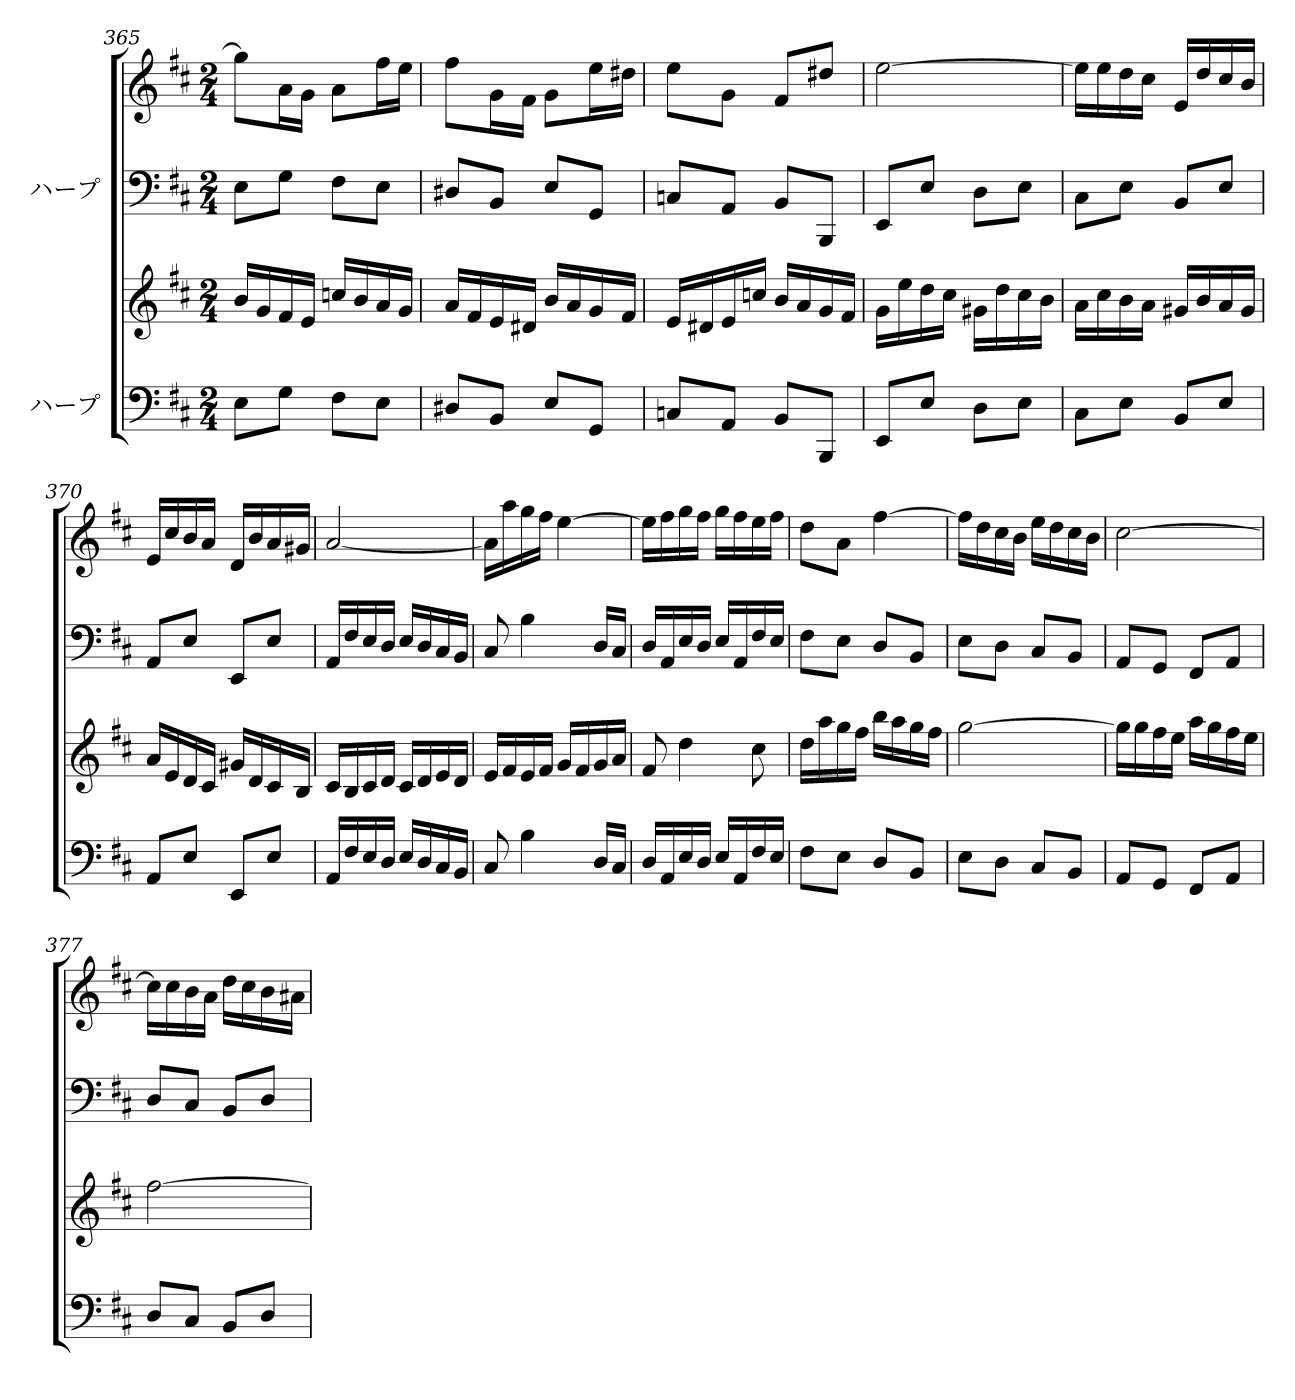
**kern	**kern	**kern	**kern
*part2	*part2	*part1	*part1
*staff4	*staff3	*staff2	*staff1
*I"ハープ	*	*I"ハープ	*
*clefF4	*clefG2	*clefF4	*clefG2
*k[f#c#]	*k[f#c#]	*k[f#c#]	*k[f#c#]
*M2/4	*M2/4	*M2/4	*M2/4
=365	=365	=365	=365
8E\L	16b/LL	8E\L	8gg\L]
.	16g/	.	.
8G\J	16f#/	8G\J	16a\L
.	16e/JJ	.	16g\JJ
8F#\L	16ccn/LL	8F#\L	8a\L
.	16b/	.	.
8E\J	16a/	8E\J	16ff#\L
.	16g/JJ	.	16ee\JJ
=366	=366	=366	=366
8D#X/L	16a/LL	8D#X/L	8ff#\L
.	16f#/	.	.
8BB/J	16e/	8BB/J	16g\L
.	16d#X/JJ	.	16f#\JJ
8E/L	16b/LL	8E/L	8g\L
.	16a/	.	.
8GG/J	16g/	8GG/J	16ee\L
.	16f#/JJ	.	16dd#X\JJ
!!LO:LB:g=z
=367	=367	=367	=367
8Cn/L	16e/LL	8Cn/L	8ee\L
.	16d#X/	.	.
8AA/J	16e/	8AA/J	8g\J
.	16ccn/JJ	.	.
8BB/L	16b/LL	8BB/L	8f#/L
.	16a/	.	.
8BBB/J	16g/	8BBB/J	8dd#X/J
.	16f#/JJ	.	.
=368	=368	=368	=368
8EE/L	16g\LL	8EE/L	[2ee\
.	16ee\	.	.
8E/J	16dd\	8E/J	.
.	16cc#\JJ	.	.
8D\L	16g#X\LL	8D\L	.
.	16dd\	.	.
8E\J	16cc#\	8E\J	.
.	16b\JJ	.	.
=369	=369	=369	=369
8C#\L	16a\LL	8C#\L	16ee\LL]
.	16cc#\	.	16ee\
8E\J	16b\	8E\J	16dd\
.	16a\JJ	.	16cc#\JJ
8BB/L	16g#X/LL	8BB/L	16e/LL
.	16b/	.	16dd/
8E/J	16a/	8E/J	16cc#/
.	16g#/JJ	.	16b/JJ
=370	=370	=370	=370
8AA/L	16a/LL	8AA/L	16e/LL
.	16e/	.	16cc#/
8E/J	16d/	8E/J	16b/
.	16c#/JJ	.	16a/JJ
8EE/L	16g#X/LL	8EE/L	16d/LL
.	16d/	.	16b/
8E/J	16c#/	8E/J	16a/
.	16B/JJ	.	16g#X/JJ
=371	=371	=371	=371
16AA/LL	16c#/LL	16AA/LL	[2a/
16F#/	16B/	16F#/	.
16E/	16c#/	16E/	.
16D/JJ	16d/JJ	16D/JJ	.
16E/LL	16c#/LL	16E/LL	.
16D/	16d/	16D/	.
16C#/	16e/	16C#/	.
16BB/JJ	16d/JJ	16BB/JJ	.
!!LO:LB:g=z
=372	=372	=372	=372
8C#/	16e/LL	8C#/	16a\LL]
.	16f#/	.	16aa\
4B\	16e/	4B\	16gg\
.	16f#/JJ	.	16ff#\JJ
.	16g/LL	.	[4ee\
.	16f#/	.	.
16D/LL	16g/	16D/LL	.
16C#/JJ	16a/JJ	16C#/JJ	.
=373	=373	=373	=373
16D/LL	8f#/	16D/LL	16ee\LL]
16AA/	.	16AA/	16ff#\
16E/	4dd\	16E/	16gg\
16D/JJ	.	16D/JJ	16ff#\JJ
16E/LL	.	16E/LL	16gg\LL
16AA/	.	16AA/	16ff#\
16F#/	8cc#\	16F#/	16ee\
16E/JJ	.	16E/JJ	16ff#\JJ
=374	=374	=374	=374
8F#\L	16dd\LL	8F#\L	8dd\L
.	16aa\	.	.
8E\J	16gg\	8E\J	8a\J
.	16ff#\JJ	.	.
8D/L	16bb\LL	8D/L	[4ff#\
.	16aa\	.	.
8BB/J	16gg\	8BB/J	.
.	16ff#\JJ	.	.
=375	=375	=375	=375
8E\L	[2gg\	8E\L	16ff#\LL]
.	.	.	16dd\
8D\J	.	8D\J	16cc#\
.	.	.	16b\JJ
8C#/L	.	8C#/L	16ee\LL
.	.	.	16dd\
8BB/J	.	8BB/J	16cc#\
.	.	.	16b\JJ
=376	=376	=376	=376
8AA/L	16gg\LL]	8AA/L	[2cc#\
.	16gg\	.	.
8GG/J	16ff#\	8GG/J	.
.	16ee\JJ	.	.
8FF#/L	16aa\LL	8FF#/L	.
.	16gg\	.	.
8AA/J	16ff#\	8AA/J	.
.	16ee\JJ	.	.
!!LO:PB:g=z
=377	=377	=377	=377
8D/L	[2ff#\	8D/L	16cc#\LL]
.	.	.	16cc#\
8C#/J	.	8C#/J	16b\
.	.	.	16a\JJ
8BB/L	.	8BB/L	16dd\LL
.	.	.	16cc#\
8D/J	.	8D/J	16b\
.	.	.	16a#X\JJ
=	=	=	=
*-	*-	*-	*-
